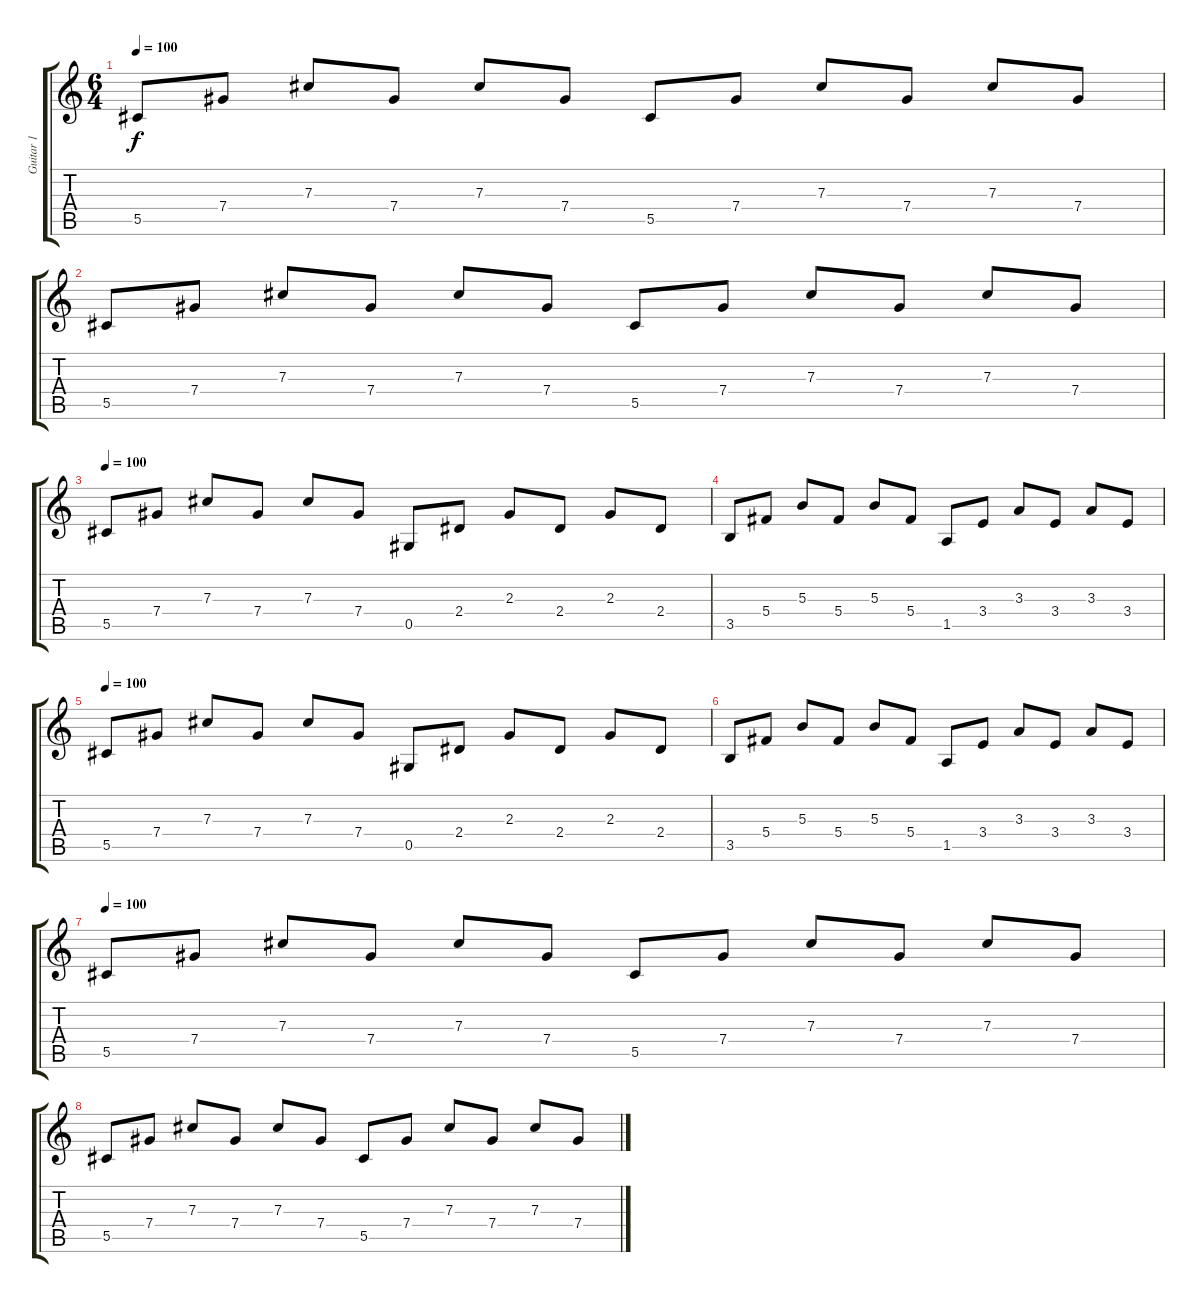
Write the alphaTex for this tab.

\track ("Guitar 1" "Guitar 1") {instrument distortionguitar}
\staff {score tabs}
\tuning (Eb4 Bb3 Gb3 Db3 Ab2 Eb2) {hide}
\ts (6 4)
\tempo 100
\clef g2
\ks c
5.5.8{dy f instrument electricguitarclean} 7.4.8 7.3.8 7.4.8 7.3.8 7.4.8 5.5.8 7.4.8 7.3.8 7.4.8 7.3.8 7.4.8 |
5.5.8 7.4.8 7.3.8 7.4.8 7.3.8 7.4.8 5.5.8 7.4.8 7.3.8 7.4.8 7.3.8 7.4.8 |
\tempo 100
5.5.8{instrument electricguitarclean} 7.4.8 7.3.8 7.4.8 7.3.8 7.4.8 0.5.8 2.4.8 2.3.8 2.4.8 2.3.8 2.4.8 |
3.5.8 5.4.8 5.3.8 5.4.8 5.3.8 5.4.8 1.5.8 3.4.8 3.3.8 3.4.8 3.3.8 3.4.8 |
\tempo 100
5.5.8{instrument electricguitarclean} 7.4.8 7.3.8 7.4.8 7.3.8 7.4.8 0.5.8 2.4.8 2.3.8 2.4.8 2.3.8 2.4.8 |
3.5.8 5.4.8 5.3.8 5.4.8 5.3.8 5.4.8 1.5.8 3.4.8 3.3.8 3.4.8 3.3.8 3.4.8 |
\tempo 100
5.5.8{instrument electricguitarclean} 7.4.8 7.3.8 7.4.8 7.3.8 7.4.8 5.5.8 7.4.8 7.3.8 7.4.8 7.3.8 7.4.8 |
5.5.8 7.4.8 7.3.8 7.4.8 7.3.8 7.4.8 5.5.8 7.4.8 7.3.8 7.4.8 7.3.8 7.4.8
